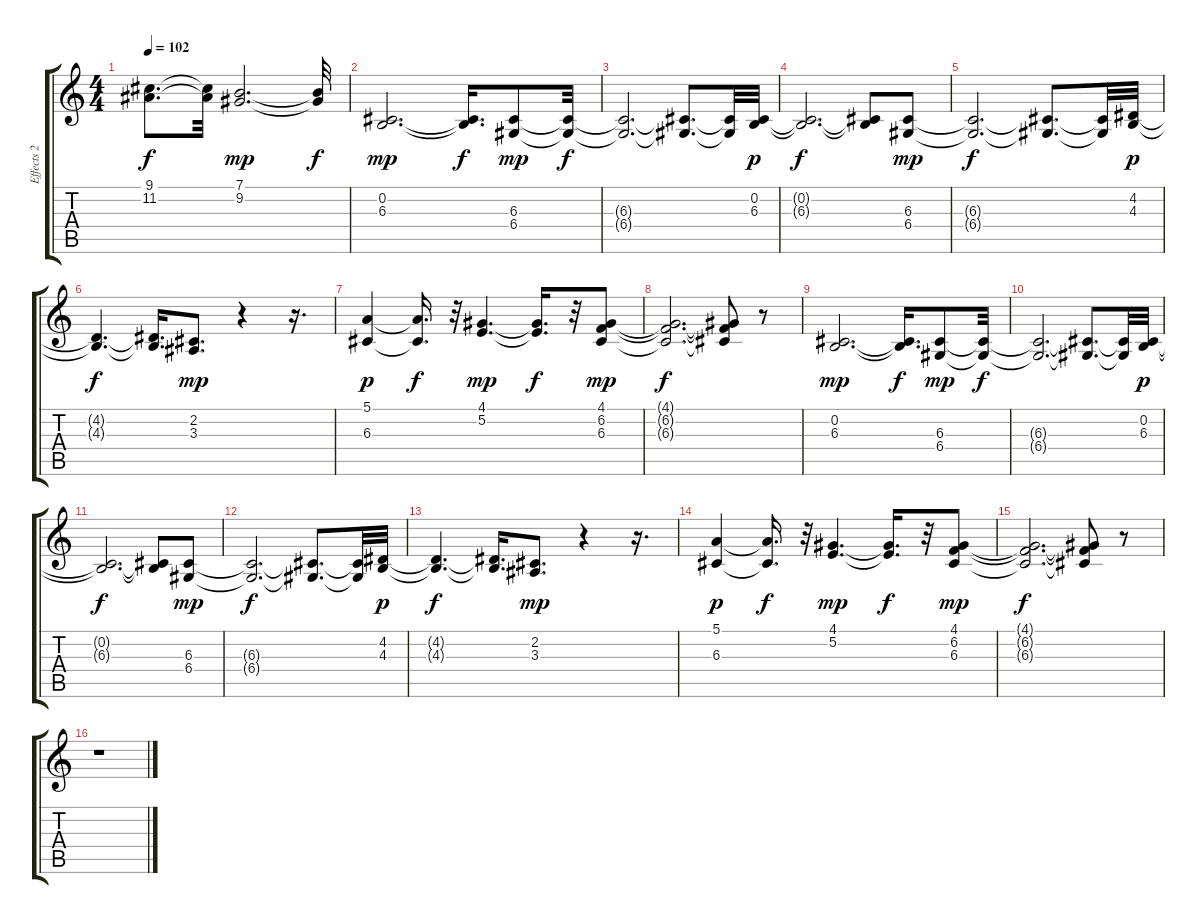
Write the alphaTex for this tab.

\track ("Effects 2" "Effects 2") {instrument pad2warm}
\staff {score tabs}
\tuning (E4 B3 G3 D3 A2 E2) {hide}
\ts (4 4)
\tempo 102
\clef g2
\ks c
(9.1{t} 11.2{t}).8{d dy f} (9.1{t} 11.2{t}).32 (7.1 9.2).2{d dy mp} (7.1{t} 9.2{t}).32{dy f} |
(0.2 6.3).2{d dy mp} (0.2{t} 6.3{t}).16{d dy f} (6.3 6.4).8{dy mp} (6.3{t} 6.4{t}).32{dy f} |
(6.3{t} 6.4{t}).2{d} (6.3{t} 6.4{t}).8{d} (6.3{t} 6.4{t}).32 (0.2 6.3).32{dy p} |
(0.2{t} 6.3{t}).2{d dy f} (0.2{t} 6.3{t}).8 (6.3 6.4).8{dy mp} |
(6.3{t} 6.4{t}).2{d dy f} (6.3{t} 6.4{t}).8{d} (6.3{t} 6.4{t}).32 (4.2 4.3).32{dy p} |
(4.2{t} 4.3{t}).4{d dy f} (4.2{t} 4.3{t}).16{d} (2.2 3.3).8{d dy mp} r.4 r.16{d} |
(5.1 6.3).4{dy p} (5.1{t} 6.3{t}).16{d dy f} r.32 (4.1 5.2).4{d dy mp} (4.1{t} 5.2{t}).16{d dy f} r.32 (4.1 6.2 6.3).8{dy mp} |
(4.1{t} 6.2{t} 6.3{t}).2{d dy f} (4.1{t} 6.2{t} 6.3{t}).8 r.8 |
(0.2 6.3).2{d dy mp} (0.2{t} 6.3{t}).16{d dy f} (6.3 6.4).8{dy mp} (6.3{t} 6.4{t}).32{dy f} |
(6.3{t} 6.4{t}).2{d} (6.3{t} 6.4{t}).8{d} (6.3{t} 6.4{t}).32 (0.2 6.3).32{dy p} |
(0.2{t} 6.3{t}).2{d dy f} (0.2{t} 6.3{t}).8 (6.3 6.4).8{dy mp} |
(6.3{t} 6.4{t}).2{d dy f} (6.3{t} 6.4{t}).8{d} (6.3{t} 6.4{t}).32 (4.2 4.3).32{dy p} |
(4.2{t} 4.3{t}).4{d dy f} (4.2{t} 4.3{t}).16{d} (2.2 3.3).8{d dy mp} r.4 r.16{d} |
(5.1 6.3).4{dy p} (5.1{t} 6.3{t}).16{d dy f} r.32 (4.1 5.2).4{d dy mp} (4.1{t} 5.2{t}).16{d dy f} r.32 (4.1 6.2 6.3).8{dy mp} |
(4.1{t} 6.2{t} 6.3{t}).2{d dy f} (4.1{t} 6.2{t} 6.3{t}).8 r.8 |
r.1
